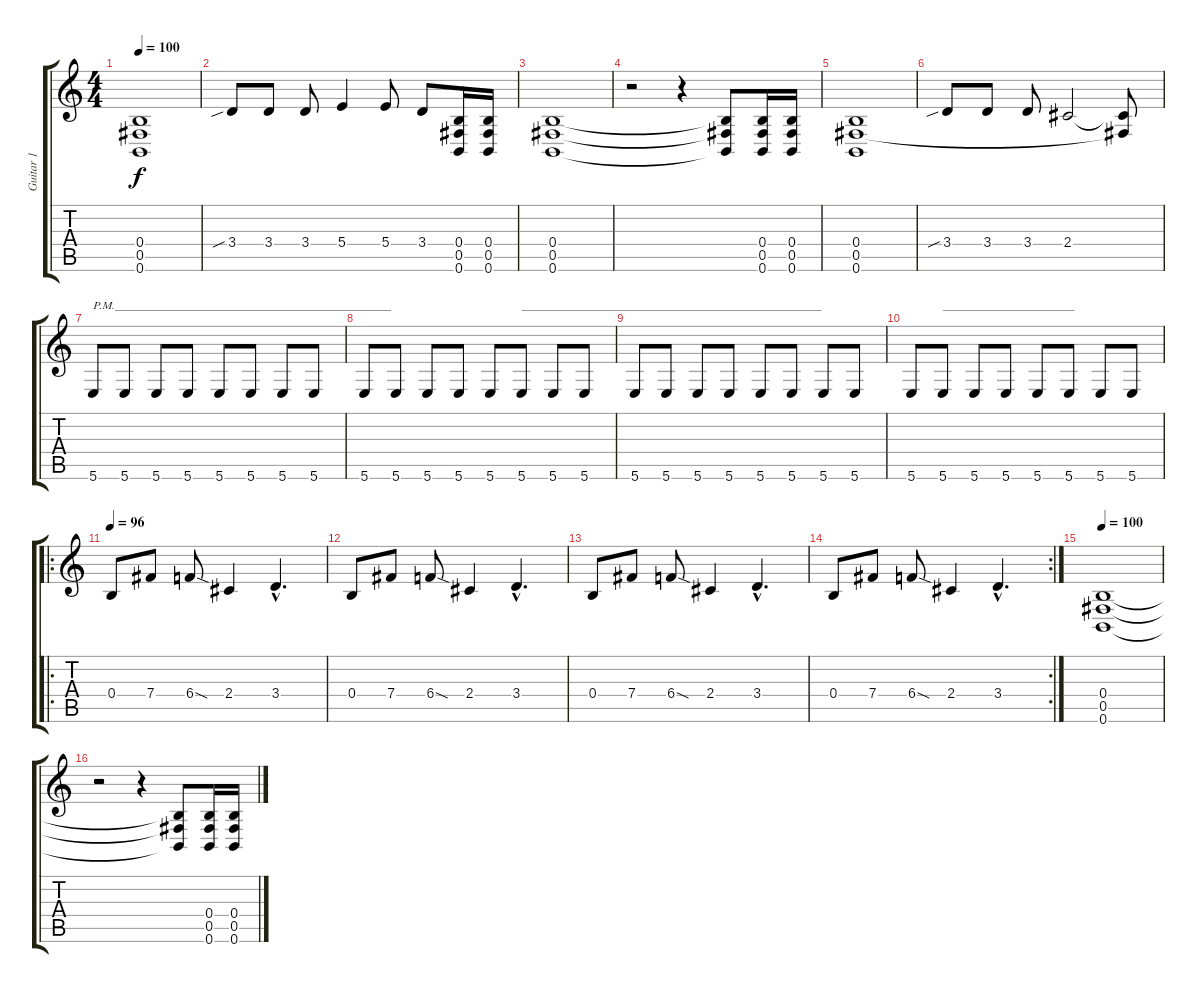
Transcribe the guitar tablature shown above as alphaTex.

\track ("Guitar 1" "Guitar 1") {instrument distortionguitar}
\staff {score tabs}
\tuning (Db4 Ab3 E3 B2 Gb2 B1) {hide}
\ts (4 4)
\tempo 100
\clef g2
\ks c
(0.4 0.5 0.6).1{dy f} |
3.4{sib}.8 3.4.8 3.4.8 5.4.4 5.4.8 3.4.8 (0.4 0.5 0.6).16 (0.4 0.5 0.6).16 |
(0.4 0.5 0.6).1 |
r.2 r.4 (0.4{t} 0.5{t} 0.6{t}).8 (0.4 0.5 0.6).16 (0.4 0.5 0.6).16 |
(0.4 0.5 0.6).1 |
3.4{sib}.8 3.4.8 3.4.8 2.4.2 (2.4{t} 0.5{t}).8 |
5.6.8{txt "P.M.______________________________________________"} 5.6.8 5.6.8 5.6.8 5.6.8 5.6.8 5.6.8 5.6.8 |
5.6.8 5.6.8 5.6.8 5.6.8 5.6.8 5.6.8{txt "__________________________________________________"} 5.6.8 5.6.8 |
5.6.8 5.6.8 5.6.8 5.6.8 5.6.8 5.6.8 5.6.8 5.6.8 |
5.6.8 5.6.8{txt "______________________"} 5.6.8 5.6.8 5.6.8 5.6.8 5.6.8 5.6.8 |
\ro
\tempo 96
0.4.8 7.4.8 6.4{sod}.8 2.4.4 3.4{hac}.4{d} |
0.4.8 7.4.8 6.4{sod}.8 2.4.4 3.4{hac}.4{d} |
0.4.8 7.4.8 6.4{sod}.8 2.4.4 3.4{hac}.4{d} |
\rc 2
0.4.8 7.4.8 6.4{sod}.8 2.4.4 3.4{hac}.4{d} |
\tempo 100
(0.4 0.5 0.6).1 |
r.2 r.4 (0.4{t} 0.5{t} 0.6{t}).8 (0.4 0.5 0.6).16 (0.4 0.5 0.6).16
